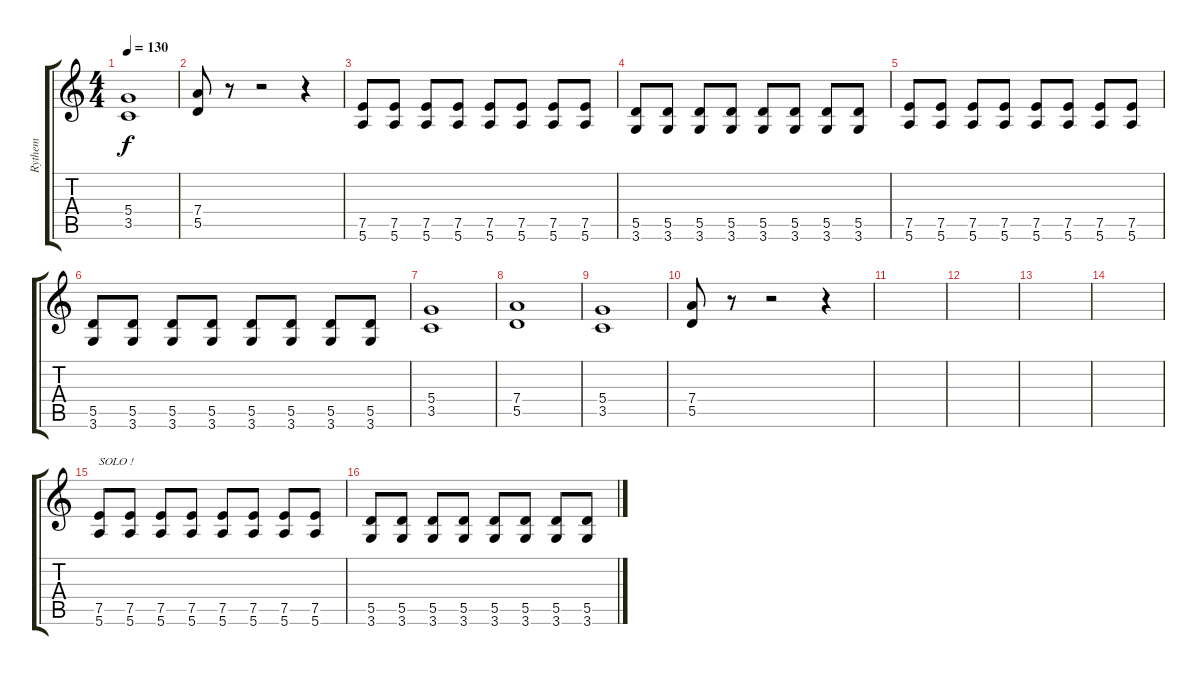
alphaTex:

\track ("Rythem" "Rythem") {instrument overdrivenguitar}
\staff {score tabs}
\tuning (E4 B3 G3 D3 A2 E2) {hide}
\ts (4 4)
\tempo 130
\clef g2
\ks c
(5.4 3.5).1{dy f} |
(7.4 5.5).8 r.8 r.2 r.4 |
(7.5 5.6).8 (7.5 5.6).8 (7.5 5.6).8 (7.5 5.6).8 (7.5 5.6).8 (7.5 5.6).8 (7.5 5.6).8 (7.5 5.6).8 |
(5.5 3.6).8 (5.5 3.6).8 (5.5 3.6).8 (5.5 3.6).8 (5.5 3.6).8 (5.5 3.6).8 (5.5 3.6).8 (5.5 3.6).8 |
(7.5 5.6).8 (7.5 5.6).8 (7.5 5.6).8 (7.5 5.6).8 (7.5 5.6).8 (7.5 5.6).8 (7.5 5.6).8 (7.5 5.6).8 |
(5.5 3.6).8 (5.5 3.6).8 (5.5 3.6).8 (5.5 3.6).8 (5.5 3.6).8 (5.5 3.6).8 (5.5 3.6).8 (5.5 3.6).8 |
(5.4 3.5).1 |
(7.4 5.5).1 |
(5.4 3.5).1 |
(7.4 5.5).8 r.8 r.2 r.4 |
|
|
|
|
(7.5 5.6).8{txt "SOLO !" volume 4} (7.5 5.6).8 (7.5 5.6).8 (7.5 5.6).8 (7.5 5.6).8 (7.5 5.6).8 (7.5 5.6).8 (7.5 5.6).8 |
(5.5 3.6).8 (5.5 3.6).8 (5.5 3.6).8 (5.5 3.6).8 (5.5 3.6).8 (5.5 3.6).8 (5.5 3.6).8 (5.5 3.6).8
